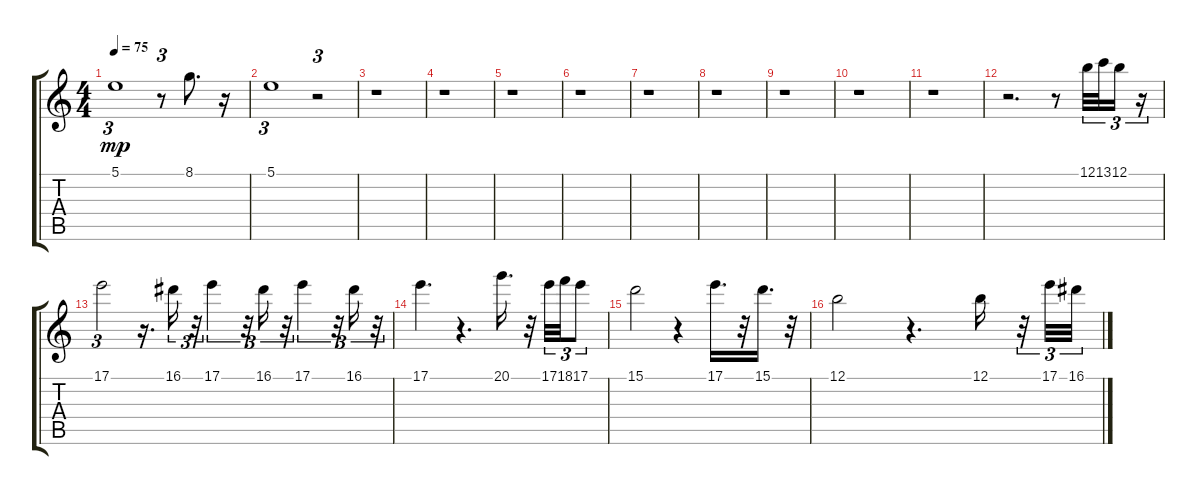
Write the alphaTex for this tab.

\track "" {instrument panflute}
\staff {score tabs}
\tuning (B4 B4 B4 B4 B4 B4) {hide}
\ts (4 4)
\tempo 75
\clef g2
\ks c
5.1.1{tu (3 2) dy mp} r.8{tu (3 2)} 8.1.8{d} r.16 |
5.1.1{tu (3 2)} r.2{tu (3 2)} |
r.1 |
r.1 |
r.1 |
r.1 |
r.1 |
r.1 |
r.1 |
r.1 |
r.1 |
r.2{d} r.8 12.1.32{tu (3 2)} 13.1.32{tu (3 2)} 12.1.16{tu (3 2)} r.16{tu (3 2)} |
17.1.2{tu (3 2)} r.16{d} 16.1.16{tu (3 2)} r.32{tu (3 2)} 17.1.4{tu (3 2)} r.32{tu (3 2)} 16.1.16{tu (3 2)} r.32{tu (3 2)} 17.1.4{tu (3 2)} r.32{tu (3 2)} 16.1.16{tu (3 2)} r.32{tu (3 2)} |
17.1.4{d} r.4{d} 20.1.16{d} r.32 17.1.32{tu (3 2)} 18.1.32{tu (3 2)} 17.1.8{tu (3 2)} |
15.1.2 r.4 17.1.16{d} r.32 15.1.16{d} r.32 |
12.1.2 r.4{d} 12.1.16 r.32{tu (3 2)} 17.1.32{tu (3 2)} 16.1.32{tu (3 2)}
